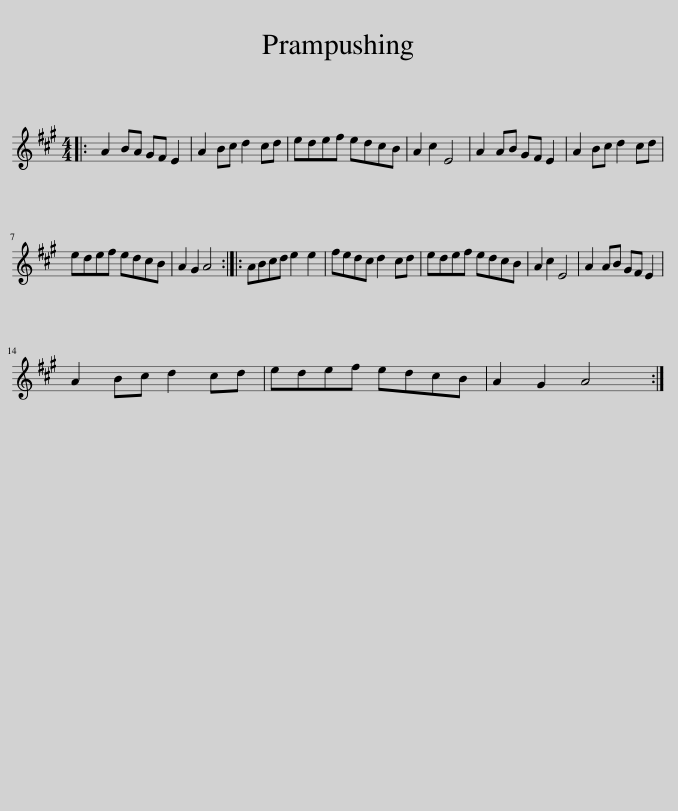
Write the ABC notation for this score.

X:1
L:1/8
M:4/4
I:linebreak $
K:A
V:1 treble
V:1
|: A2 BA GF E2 | A2 Bc d2 cd | edef edcB | A2 c2 E4 | A2 AB GF E2 | %5
 A2 Bc d2 cd |$ edef edcB | A2 G2 A4 :: ABcd e2 e2 | fedc d2 cd | %10
 edef edcB | A2 c2 E4 | A2 AB GF E2 |$ A2 Bc d2 cd | edef edcB | %15
 A2 G2 A4 :| %16
